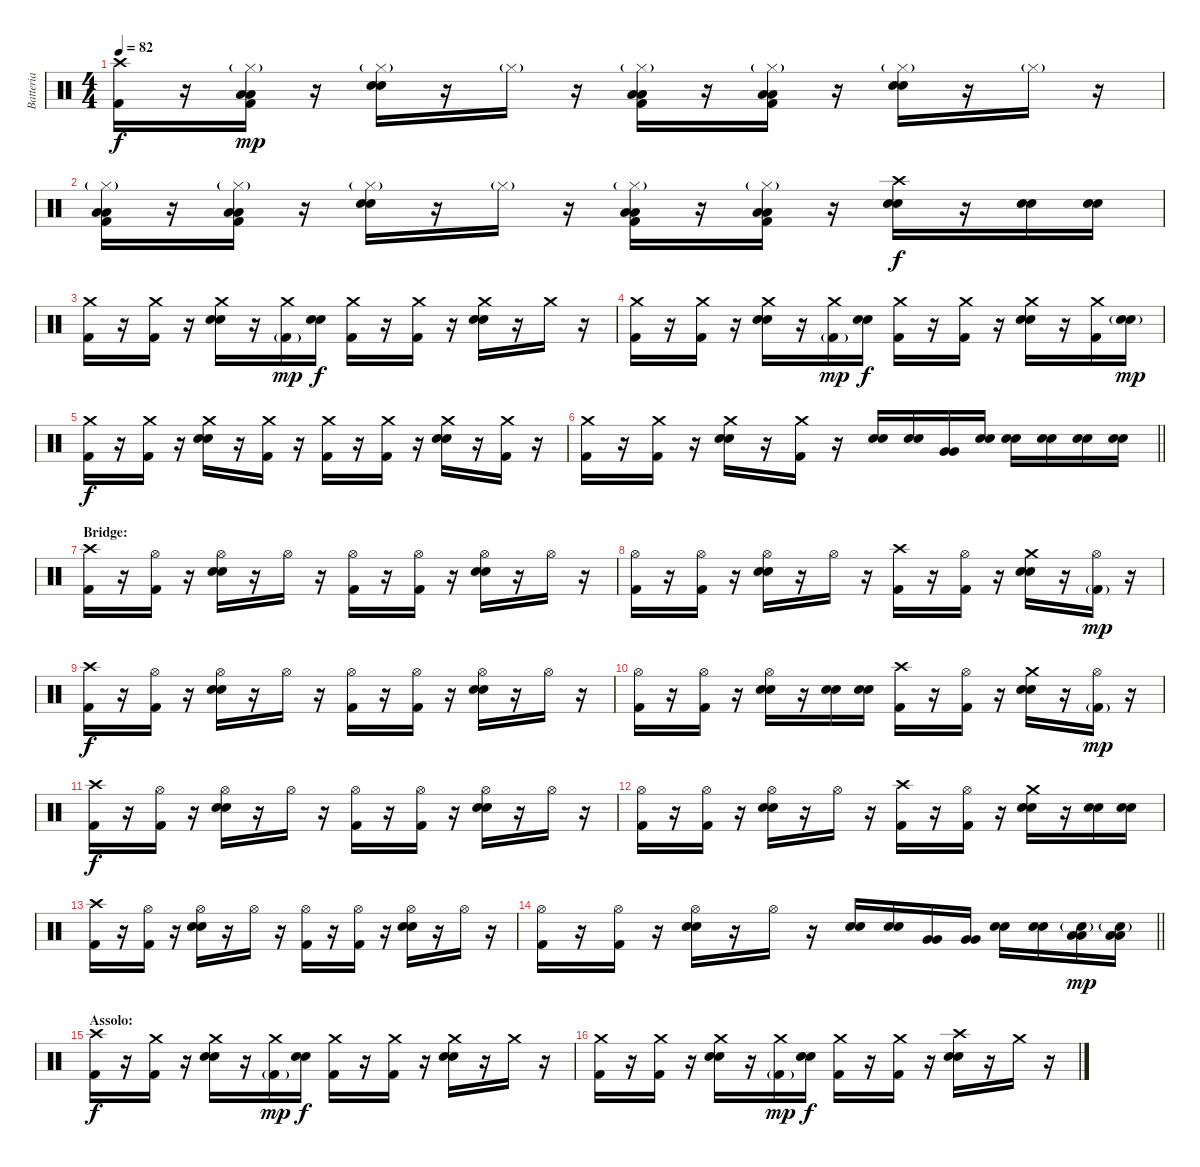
\track ("Batteria" "Batteria") {instrument percussion}
\staff {score}
\articulation defaults
\ts (4 4)
\tempo 82
\clef neutral
\ks c
("Kick (hit) 2" "Crash high (hit)").16{dy f} r.16 ("Kick (hit) 2" "Low Floor Tom (hit)" "Low Floor Tom (hit)" "Hi-Hat (closed)"{g}).16{dy mp} r.16 ("Snare (hit) 2" "Snare (hit) 2" "Hi-Hat (closed)"{g}).16 r.16 "Hi-Hat (closed)"{g}.16 r.16 ("Kick (hit) 2" "Low Floor Tom (hit)" "Low Floor Tom (hit)" "Hi-Hat (closed)"{g}).16 r.16 ("Kick (hit) 2" "Low Floor Tom (hit)" "Low Floor Tom (hit)" "Hi-Hat (closed)"{g}).16 r.16 ("Snare (hit) 2" "Snare (hit) 2" "Hi-Hat (closed)"{g}).16 r.16 "Hi-Hat (closed)"{g}.16 r.16 |
("Kick (hit) 2" "Low Floor Tom (hit)" "Low Floor Tom (hit)" "Hi-Hat (closed)"{g}).16 r.16 ("Kick (hit) 2" "Low Floor Tom (hit)" "Low Floor Tom (hit)" "Hi-Hat (closed)"{g}).16 r.16 ("Snare (hit) 2" "Snare (hit) 2" "Hi-Hat (closed)"{g}).16 r.16 "Hi-Hat (closed)"{g}.16 r.16 ("Kick (hit) 2" "Low Floor Tom (hit)" "Low Floor Tom (hit)" "Hi-Hat (closed)"{g}).16 r.16 ("Kick (hit) 2" "Low Floor Tom (hit)" "Low Floor Tom (hit)" "Hi-Hat (closed)"{g}).16 r.16 ("Snare (hit) 2" "Snare (hit) 2" "Crash high (hit)").16{dy f} r.16 ("Snare (hit) 2" "Snare (hit) 2").16 ("Snare (hit) 2" "Snare (hit) 2").16 |
("Kick (hit) 2" "Crash medium (hit)").16 r.16 ("Kick (hit) 2" "Crash medium (hit)").16 r.16 ("Snare (hit) 2" "Snare (hit) 2" "Crash medium (hit)").16 r.16 ("Kick (hit) 2"{g} "Crash medium (hit)").16{dy mp} ("Snare (hit) 2" "Snare (hit) 2").16{dy f} ("Kick (hit) 2" "Crash medium (hit)").16 r.16 ("Kick (hit) 2" "Crash medium (hit)").16 r.16 ("Snare (hit) 2" "Snare (hit) 2" "Crash medium (hit)").16 r.16 "Crash medium (hit)".16 r.16 |
("Kick (hit) 2" "Crash medium (hit)").16 r.16 ("Kick (hit) 2" "Crash medium (hit)").16 r.16 ("Snare (hit) 2" "Snare (hit) 2" "Crash medium (hit)").16 r.16 ("Kick (hit) 2"{g} "Crash medium (hit)").16{dy mp} ("Snare (hit) 2" "Snare (hit) 2").16{dy f} ("Kick (hit) 2" "Crash medium (hit)").16 r.16 ("Kick (hit) 2" "Crash medium (hit)").16 r.16 ("Snare (hit) 2" "Snare (hit) 2" "Crash medium (hit)").16 r.16 ("Kick (hit) 2" "Crash medium (hit)").16 ("Snare (hit) 2"{g} "Snare (hit) 2"{g}).16{dy mp} |
("Kick (hit) 2" "Crash medium (hit)").16{dy f} r.16 ("Kick (hit) 2" "Crash medium (hit)").16 r.16 ("Snare (hit) 2" "Snare (hit) 2" "Crash medium (hit)").16 r.16 ("Kick (hit) 2" "Crash medium (hit)").16 r.16 ("Kick (hit) 2" "Crash medium (hit)").16 r.16 ("Kick (hit) 2" "Crash medium (hit)").16 r.16 ("Snare (hit) 2" "Snare (hit) 2" "Crash medium (hit)").16 r.16 ("Kick (hit) 2" "Crash medium (hit)").16 r.16 |
\barLineRight lightlight
("Kick (hit) 2" "Crash medium (hit)").16 r.16 ("Kick (hit) 2" "Crash medium (hit)").16 r.16 ("Snare (hit) 2" "Snare (hit) 2" "Crash medium (hit)").16 r.16 ("Kick (hit) 2" "Crash medium (hit)").16 r.16 ("Snare (hit) 2" "Snare (hit) 2").16 ("Snare (hit) 2" "Snare (hit) 2").16 ("Very Low Tom (hit)" "Very Low Tom (hit)").16 ("Snare (hit) 2" "Snare (hit) 2").16 ("Snare (hit) 2" "Snare (hit) 2").16 ("Snare (hit) 2" "Snare (hit) 2").16 ("Snare (hit) 2" "Snare (hit) 2").16 ("Snare (hit) 2" "Snare (hit) 2").16 |
\section ("" "Bridge:")
("Kick (hit) 2" "Crash high (hit)").16 r.16 ("Kick (hit) 2" "Hi-Hat (open)").16 r.16 ("Snare (hit) 2" "Snare (hit) 2" "Hi-Hat (open)").16 r.16 "Hi-Hat (open)".16 r.16 ("Kick (hit) 2" "Hi-Hat (open)").16 r.16 ("Kick (hit) 2" "Hi-Hat (open)").16 r.16 ("Snare (hit) 2" "Snare (hit) 2" "Hi-Hat (open)").16 r.16 "Hi-Hat (open)".16 r.16 |
("Kick (hit) 2" "Hi-Hat (open)").16 r.16 ("Kick (hit) 2" "Hi-Hat (open)").16 r.16 ("Snare (hit) 2" "Snare (hit) 2" "Hi-Hat (open)").16 r.16 "Hi-Hat (open)".16 r.16 ("Kick (hit) 2" "Crash high (hit)").16 r.16 ("Kick (hit) 2" "Hi-Hat (open)").16 r.16 ("Snare (hit) 2" "Snare (hit) 2" "Crash medium (hit)").16 r.16 ("Kick (hit) 2"{g} "Hi-Hat (open)").16{dy mp} r.16 |
("Kick (hit) 2" "Crash high (hit)").16{dy f} r.16 ("Kick (hit) 2" "Hi-Hat (open)").16 r.16 ("Snare (hit) 2" "Snare (hit) 2" "Hi-Hat (open)").16 r.16 "Hi-Hat (open)".16 r.16 ("Kick (hit) 2" "Hi-Hat (open)").16 r.16 ("Kick (hit) 2" "Hi-Hat (open)").16 r.16 ("Snare (hit) 2" "Snare (hit) 2" "Hi-Hat (open)").16 r.16 "Hi-Hat (open)".16 r.16 |
("Kick (hit) 2" "Hi-Hat (open)").16 r.16 ("Kick (hit) 2" "Hi-Hat (open)").16 r.16 ("Snare (hit) 2" "Snare (hit) 2" "Hi-Hat (open)").16 r.16 ("Snare (hit) 2" "Snare (hit) 2").16 ("Snare (hit) 2" "Snare (hit) 2").16 ("Kick (hit) 2" "Crash high (hit)").16 r.16 ("Kick (hit) 2" "Hi-Hat (open)").16 r.16 ("Snare (hit) 2" "Snare (hit) 2" "Crash medium (hit)").16 r.16 ("Kick (hit) 2"{g} "Hi-Hat (open)").16{dy mp} r.16 |
("Kick (hit) 2" "Crash high (hit)").16{dy f} r.16 ("Kick (hit) 2" "Hi-Hat (open)").16 r.16 ("Snare (hit) 2" "Snare (hit) 2" "Hi-Hat (open)").16 r.16 "Hi-Hat (open)".16 r.16 ("Kick (hit) 2" "Hi-Hat (open)").16 r.16 ("Kick (hit) 2" "Hi-Hat (open)").16 r.16 ("Snare (hit) 2" "Snare (hit) 2" "Hi-Hat (open)").16 r.16 "Hi-Hat (open)".16 r.16 |
("Kick (hit) 2" "Hi-Hat (open)").16 r.16 ("Kick (hit) 2" "Hi-Hat (open)").16 r.16 ("Snare (hit) 2" "Snare (hit) 2" "Hi-Hat (open)").16 r.16 "Hi-Hat (open)".16 r.16 ("Kick (hit) 2" "Crash high (hit)").16 r.16 ("Kick (hit) 2" "Hi-Hat (open)").16 r.16 ("Snare (hit) 2" "Snare (hit) 2" "Crash medium (hit)").16 r.16 ("Snare (hit) 2" "Snare (hit) 2").16 ("Snare (hit) 2" "Snare (hit) 2").16 |
("Kick (hit) 2" "Crash high (hit)").16 r.16 ("Kick (hit) 2" "Hi-Hat (open)").16 r.16 ("Snare (hit) 2" "Snare (hit) 2" "Hi-Hat (open)").16 r.16 "Hi-Hat (open)".16 r.16 ("Kick (hit) 2" "Hi-Hat (open)").16 r.16 ("Kick (hit) 2" "Hi-Hat (open)").16 r.16 ("Snare (hit) 2" "Snare (hit) 2" "Hi-Hat (open)").16 r.16 "Hi-Hat (open)".16 r.16 |
\barLineRight lightlight
("Kick (hit) 2" "Hi-Hat (open)").16 r.16 ("Kick (hit) 2" "Hi-Hat (open)").16 r.16 ("Snare (hit) 2" "Snare (hit) 2" "Hi-Hat (open)").16 r.16 "Hi-Hat (open)".16 r.16 ("Snare (hit) 2" "Snare (hit) 2").16 ("Snare (hit) 2" "Snare (hit) 2").16 ("Very Low Tom (hit)" "Very Low Tom (hit)").16 ("Very Low Tom (hit)" "Very Low Tom (hit)").16 ("Snare (hit) 2" "Snare (hit) 2").16 ("Snare (hit) 2" "Snare (hit) 2").16 ("Snare (hit) 2"{g} "Low Floor Tom (hit)" "Low Floor Tom (hit)").16{dy mp} ("Snare (hit) 2"{g} "Low Floor Tom (hit)" "Low Floor Tom (hit)").16 |
\section ("" "Assolo:")
("Kick (hit) 2" "Crash high (hit)").16{dy f} r.16 ("Kick (hit) 2" "Crash medium (hit)").16 r.16 ("Snare (hit) 2" "Snare (hit) 2" "Crash medium (hit)").16 r.16 ("Kick (hit) 2"{g} "Crash medium (hit)").16{dy mp} ("Snare (hit) 2" "Snare (hit) 2").16{dy f} ("Kick (hit) 2" "Crash medium (hit)").16 r.16 ("Kick (hit) 2" "Crash medium (hit)").16 r.16 ("Snare (hit) 2" "Snare (hit) 2" "Crash medium (hit)").16 r.16 "Crash medium (hit)".16 r.16 |
("Kick (hit) 2" "Crash medium (hit)").16 r.16 ("Kick (hit) 2" "Crash medium (hit)").16 r.16 ("Snare (hit) 2" "Snare (hit) 2" "Crash medium (hit)").16 r.16 ("Kick (hit) 2"{g} "Crash medium (hit)").16{dy mp} ("Snare (hit) 2" "Snare (hit) 2").16{dy f} ("Kick (hit) 2" "Crash medium (hit)").16 r.16 ("Kick (hit) 2" "Crash medium (hit)").16 r.16 ("Snare (hit) 2" "Snare (hit) 2" "Crash high (hit)").16 r.16 "Crash medium (hit)".16 r.16
